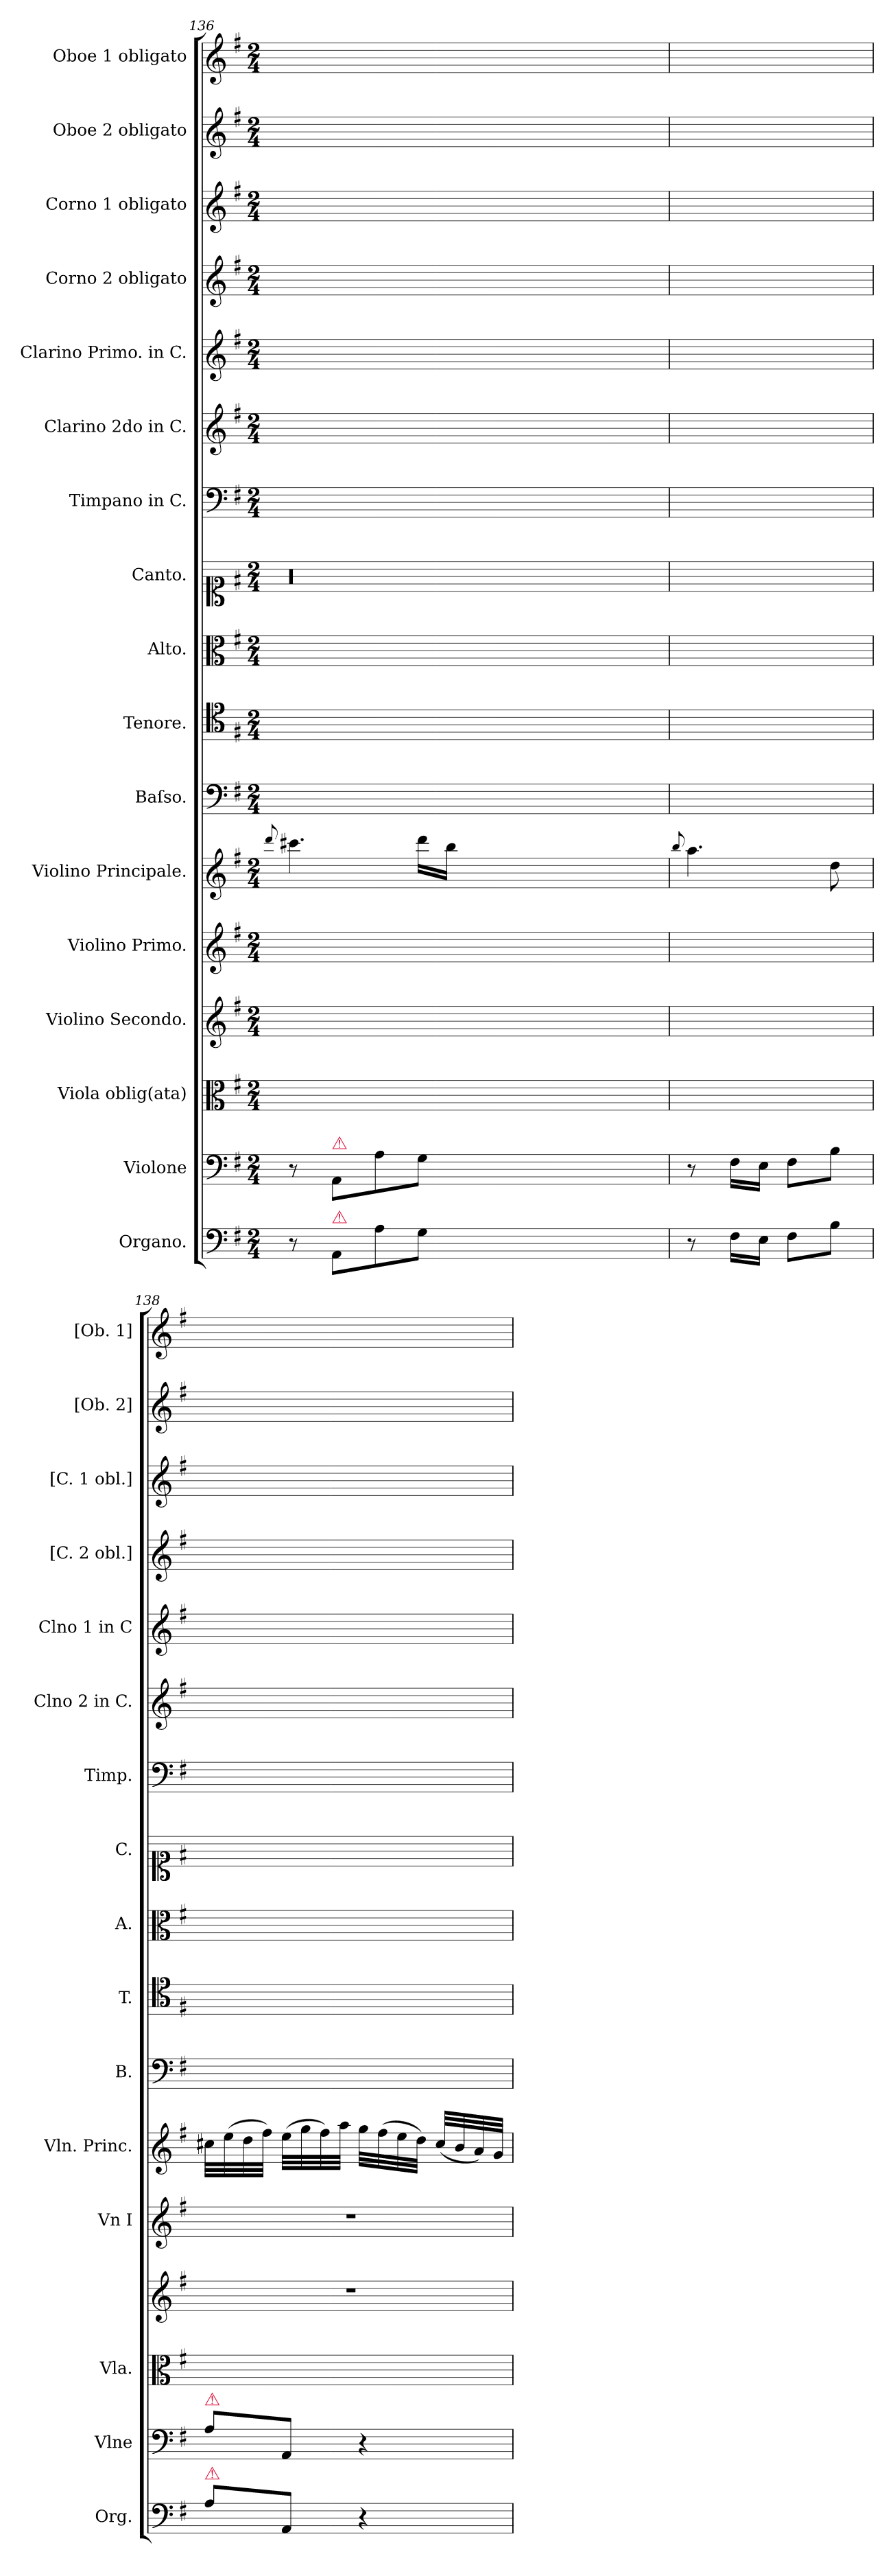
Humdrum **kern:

**kern	**kern	**kern	**kern	**kern	**kern	**kern	**kern	**kern	**kern	**kern	**kern	**kern	**kern	**kern	**kern	**kern
*part17	*part16	*part15	*part14	*part13	*part12	*part11	*part10	*part9	*part8	*part7	*part6	*part5	*part4	*part3	*part2	*part1
*staff17	*staff16	*staff15	*staff14	*staff13	*staff12	*staff11	*staff10	*staff9	*staff8	*staff7	*staff6	*staff5	*staff4	*staff3	*staff2	*staff1
*I"Organo.	*I"Violone	*I"Viola oblig(ata)	*I"Violino Secondo.	*I"Violino Primo.	*I"Violino Principale.	*I"Baſso.	*I"Tenore.	*I"Alto.	*I"Canto.	*I"Timpano in C.	*I"Clarino 2do in C.	*I"Clarino Primo. in C.	*I"Corno 2 obligato	*I"Corno 1 obligato	*I"Oboe 2 obligato	*I"Oboe 1 obligato
*I'Org.	*I'Vlne	*I'Vla.	*	*I'Vn I	*I'Vln. Princ.	*I'B.	*I'T.	*I'A.	*I'C.	*I'Timp.	*I'Clno 2 in C.	*I'Clno 1 in C	*I'[C. 2 obl.]	*I'[C. 1 obl.]	*I'[Ob. 2]	*I'[Ob. 1]
*clefF4	*clefF4	*clefC3	*clefG2	*clefG2	*clefG2	*clefF4	*clefC4	*clefC3	*clefC1	*clefF4	*clefG2	*clefG2	*clefG2	*clefG2	*clefG2	*clefG2
*k[f#]	*k[f#]	*k[f#]	*k[f#]	*k[f#]	*k[f#]	*k[f#]	*k[f#]	*k[f#]	*k[f#]	*k[f#]	*k[f#]	*k[f#]	*k[f#]	*k[f#]	*k[f#]	*k[f#]
*G:	*G:	*G:	*G:	*G:	*G:	*G:	*G:	*G:	*G:	*G:	*G:	*G:	*G:	*G:	*G:	*G:
*M2/4	*M2/4	*M2/4	*M2/4	*M2/4	*M2/4	*M2/4	*M2/4	*M2/4	*M2/4	*M2/4	*M2/4	*M2/4	*M2/4	*M2/4	*M2/4	*M2/4
=136	=136	=136	=136	=136	=136	=136	=136	=136	=136	=136	=136	=136	=136	=136	=136	=136
.	.	.	.	.	8qqddd/	.	.	.	.	.	.	.	.	.	.	.
!	!	!	!	!	!	!	!	!	!LO:N:vis=00	!	!	!	!	!	!	!
8r	8r	2ryy	0ryy	0ryy	4.ccc#X\	2ryy	2ryy	2ryy	0r	2ryy	2ryy	2ryy	2ryy	2ryy	2ryy	2ryy
!	!LO:TX:a:color=crimson:t=⚠	!	!	!	!	!	!	!	!	!	!	!	!	!	!	!
!LO:TX:a:color=crimson:t=⚠	!	!	!	!	!	!	!	!	!	!	!	!	!	!	!	!
8AA/L	8AA/L	.	.	.	.	.	.	.	.	.	.	.	.	.	.	.
8A\	8A\	.	.	.	.	.	.	.	.	.	.	.	.	.	.	.
8G\J	8G\J	.	.	.	16ddd\LL	.	.	.	.	.	.	.	.	.	.	.
.	.	.	.	.	16bb\JJ	.	.	.	.	.	.	.	.	.	.	.
1.ryy	1.ryy	1.ryy	.	.	1.ryy	1.ryy	1.ryy	1.ryy	.	1.ryy	1.ryy	1.ryy	1.ryy	1.ryy	1.ryy	1.ryy
=137	=137	=137	=137	=137	=137	=137	=137	=137	=137	=137	=137	=137	=137	=137	=137	=137
.	.	.	.	.	8qqbb/	.	.	.	.	.	.	.	.	.	.	.
8r	8r	2ryy	2ryy	2ryy	4.aa\	2ryy	2ryy	2ryy	2ryy	2ryy	2ryy	2ryy	2ryy	2ryy	2ryy	2ryy
16F#\LL	16F#\LL	.	.	.	.	.	.	.	.	.	.	.	.	.	.	.
16E\JJ	16E\JJ	.	.	.	.	.	.	.	.	.	.	.	.	.	.	.
8F#\L	8F#\L	.	.	.	.	.	.	.	.	.	.	.	.	.	.	.
8B\J	8B\J	.	.	.	8dd\	.	.	.	.	.	.	.	.	.	.	.
=138	=138	=138	=138	=138	=138	=138	=138	=138	=138	=138	=138	=138	=138	=138	=138	=138
!	!LO:TX:a:color=crimson:t=⚠	!	!	!	!	!	!	!	!	!	!	!	!	!	!	!
!LO:TX:a:color=crimson:t=⚠	!	!	!	!	!	!	!	!	!	!	!	!	!	!	!	!
!	!	!	!LO:N:vis=1	!LO:N:vis=0	!	!	!	!	!	!	!	!	!	!	!	!
8A\L	8A\L	2ryy	2r	2r	32cc#X\LLL	2ryy	2ryy	2ryy	2ryy	2ryy	2ryy	2ryy	2ryy	2ryy	2ryy	2ryy
.	.	.	.	.	(32ee\	.	.	.	.	.	.	.	.	.	.	.
.	.	.	.	.	32dd\	.	.	.	.	.	.	.	.	.	.	.
.	.	.	.	.	32ff#\JJJ)	.	.	.	.	.	.	.	.	.	.	.
8AA/J	8AA/J	.	.	.	(32ee\LLL	.	.	.	.	.	.	.	.	.	.	.
.	.	.	.	.	32gg\	.	.	.	.	.	.	.	.	.	.	.
.	.	.	.	.	32ff#\)	.	.	.	.	.	.	.	.	.	.	.
.	.	.	.	.	32aa\JJJ	.	.	.	.	.	.	.	.	.	.	.
4r	4r	.	.	.	32gg\LLL	.	.	.	.	.	.	.	.	.	.	.
.	.	.	.	.	(32ff#\	.	.	.	.	.	.	.	.	.	.	.
.	.	.	.	.	32ee\	.	.	.	.	.	.	.	.	.	.	.
.	.	.	.	.	32dd\JJJ)	.	.	.	.	.	.	.	.	.	.	.
.	.	.	.	.	(32cc#/LLL	.	.	.	.	.	.	.	.	.	.	.
.	.	.	.	.	32b/	.	.	.	.	.	.	.	.	.	.	.
.	.	.	.	.	32a/)	.	.	.	.	.	.	.	.	.	.	.
.	.	.	.	.	32g/JJJ	.	.	.	.	.	.	.	.	.	.	.
=	=	=	=	=	=	=	=	=	=	=	=	=	=	=	=	=
*-	*-	*-	*-	*-	*-	*-	*-	*-	*-	*-	*-	*-	*-	*-	*-	*-
